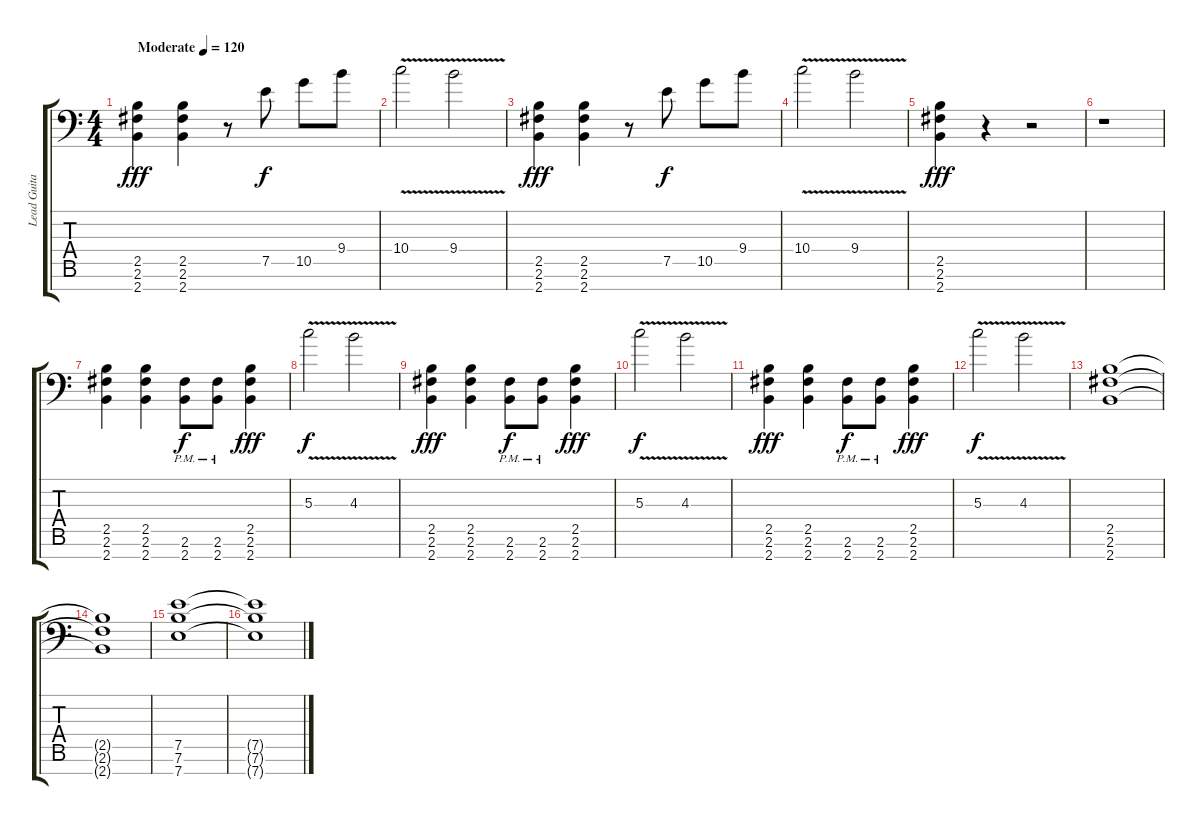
\track ("Lead Guitar" "Lead Guita") {instrument overdrivenguitar}
\staff {score tabs}
\tuning (E4 B3 G3 D3 A2 E2 A1) {hide}
\ts (4 4)
\tempo (120 "Moderate")
\clef f4
\ks c
(2.5 2.6 2.7).4{dy fff instrument overdrivenguitar} (2.5 2.6 2.7).4 r.8 7.5.8{dy f} 10.5.8 9.4.8 |
10.4{v}.2 9.4{v}.2 |
(2.5 2.6 2.7).4{dy fff} (2.5 2.6 2.7).4 r.8 7.5.8{dy f} 10.5.8 9.4.8 |
10.4{v}.2 9.4{v}.2 |
(2.5 2.6 2.7).4{dy fff} r.4 r.2 |
r.1 |
(2.5 2.6 2.7).4 (2.5 2.6 2.7).4 (2.6{pm} 2.7{pm}).8{dy f} (2.6{pm} 2.7{pm}).8 (2.5 2.6 2.7).4{dy fff} |
5.3{v}.2{dy f} 4.3{v}.2 |
(2.5 2.6 2.7).4{dy fff} (2.5 2.6 2.7).4 (2.6{pm} 2.7{pm}).8{dy f} (2.6{pm} 2.7{pm}).8 (2.5 2.6 2.7).4{dy fff} |
5.3{v}.2{dy f} 4.3{v}.2 |
(2.5 2.6 2.7).4{dy fff} (2.5 2.6 2.7).4 (2.6{pm} 2.7{pm}).8{dy f} (2.6{pm} 2.7{pm}).8 (2.5 2.6 2.7).4{dy fff} |
5.3{v}.2{dy f} 4.3{v}.2 |
(2.5 2.6 2.7).1 |
(2.5{t} 2.6{t} 2.7{t}).1 |
(7.5 7.6 7.7).1 |
(7.5{t} 7.6{t} 7.7{t}).1
